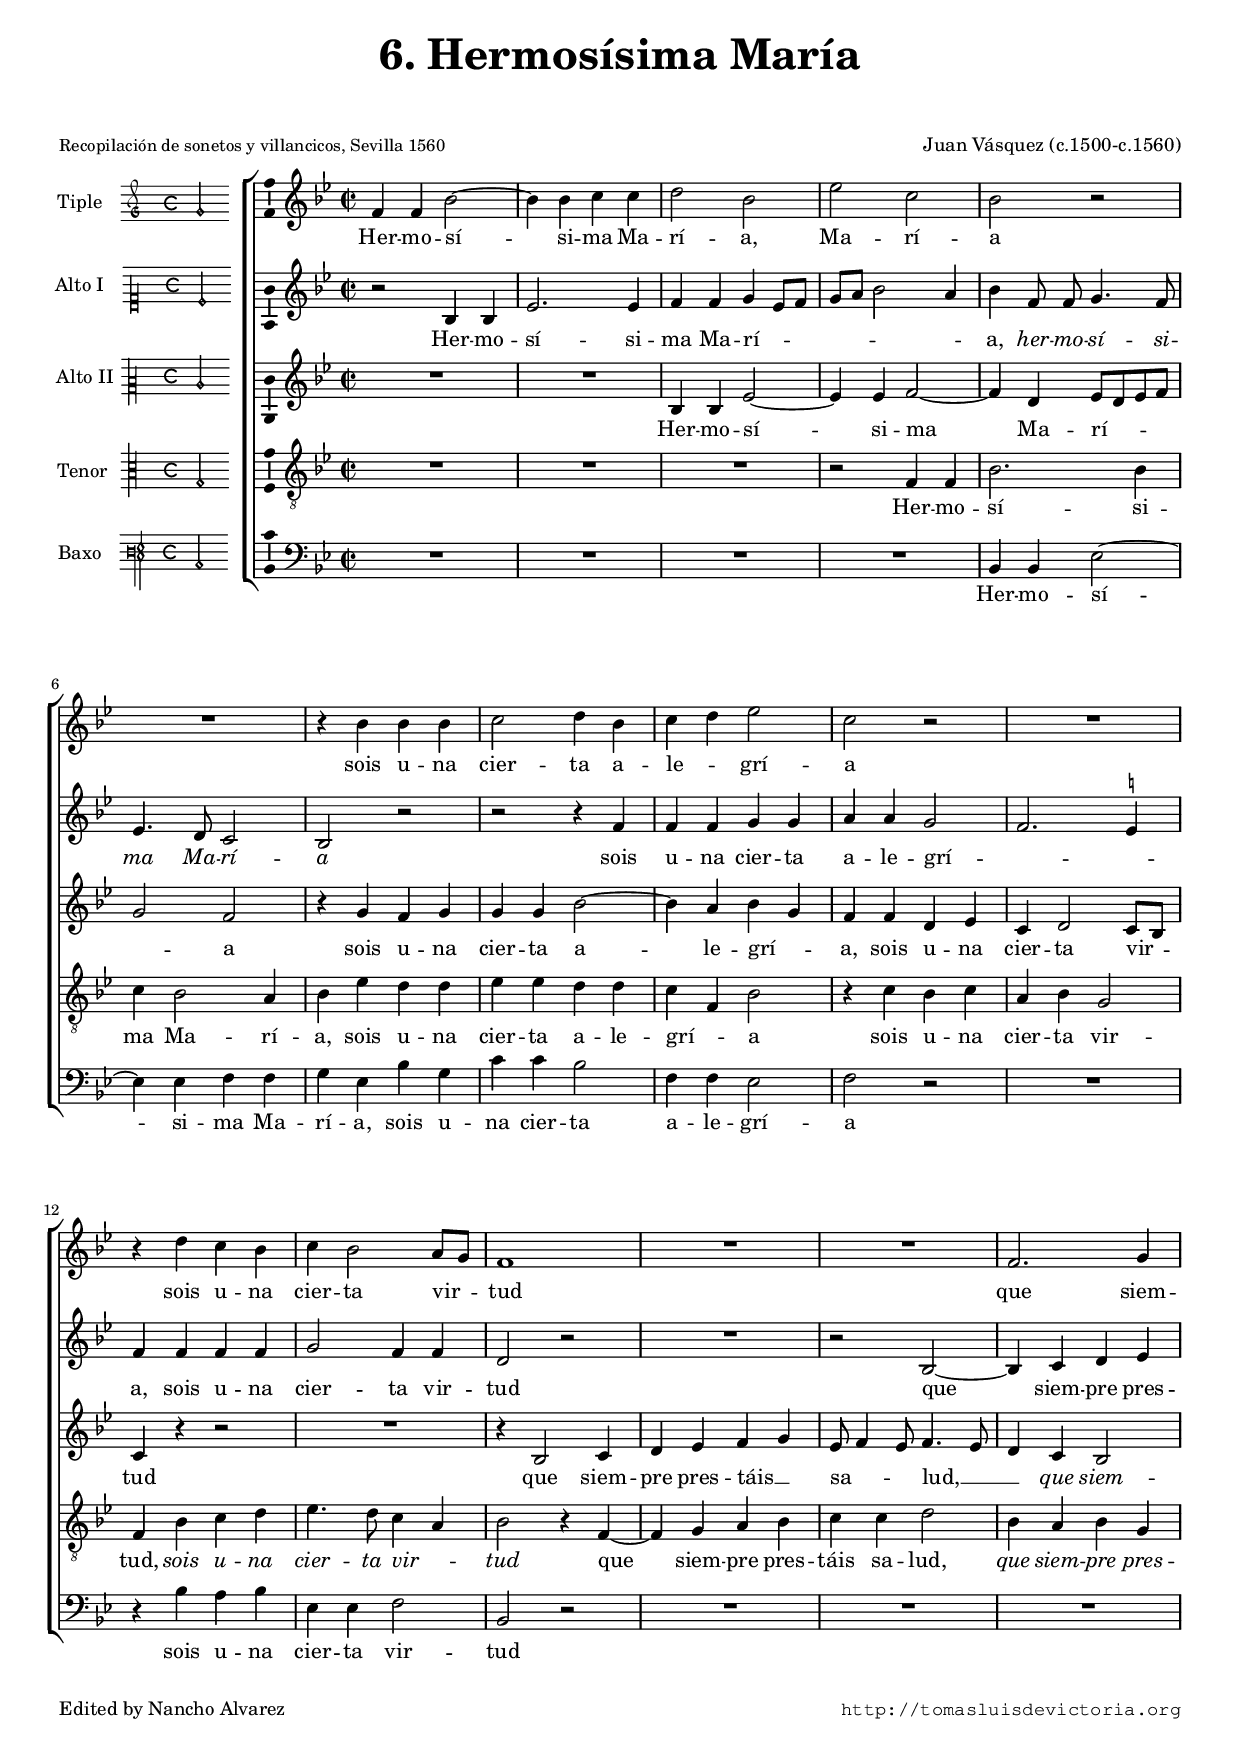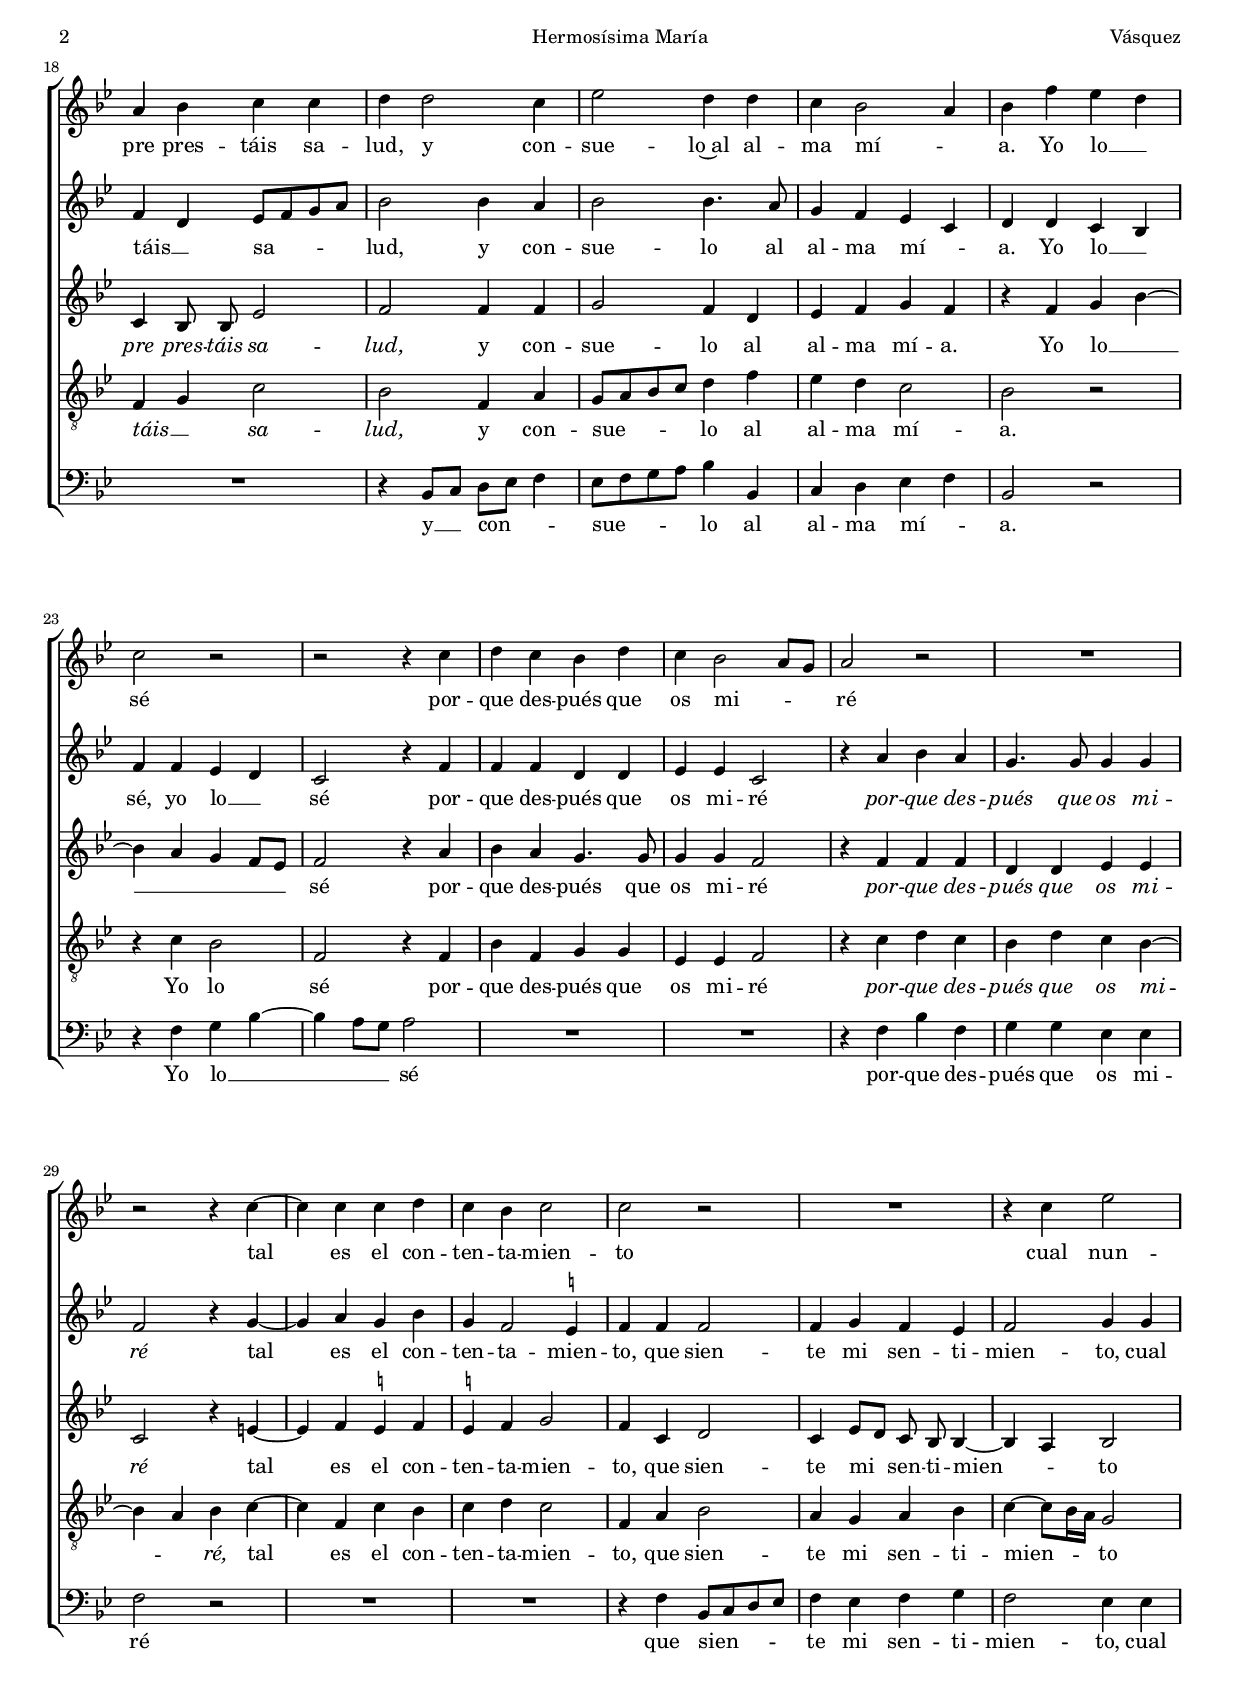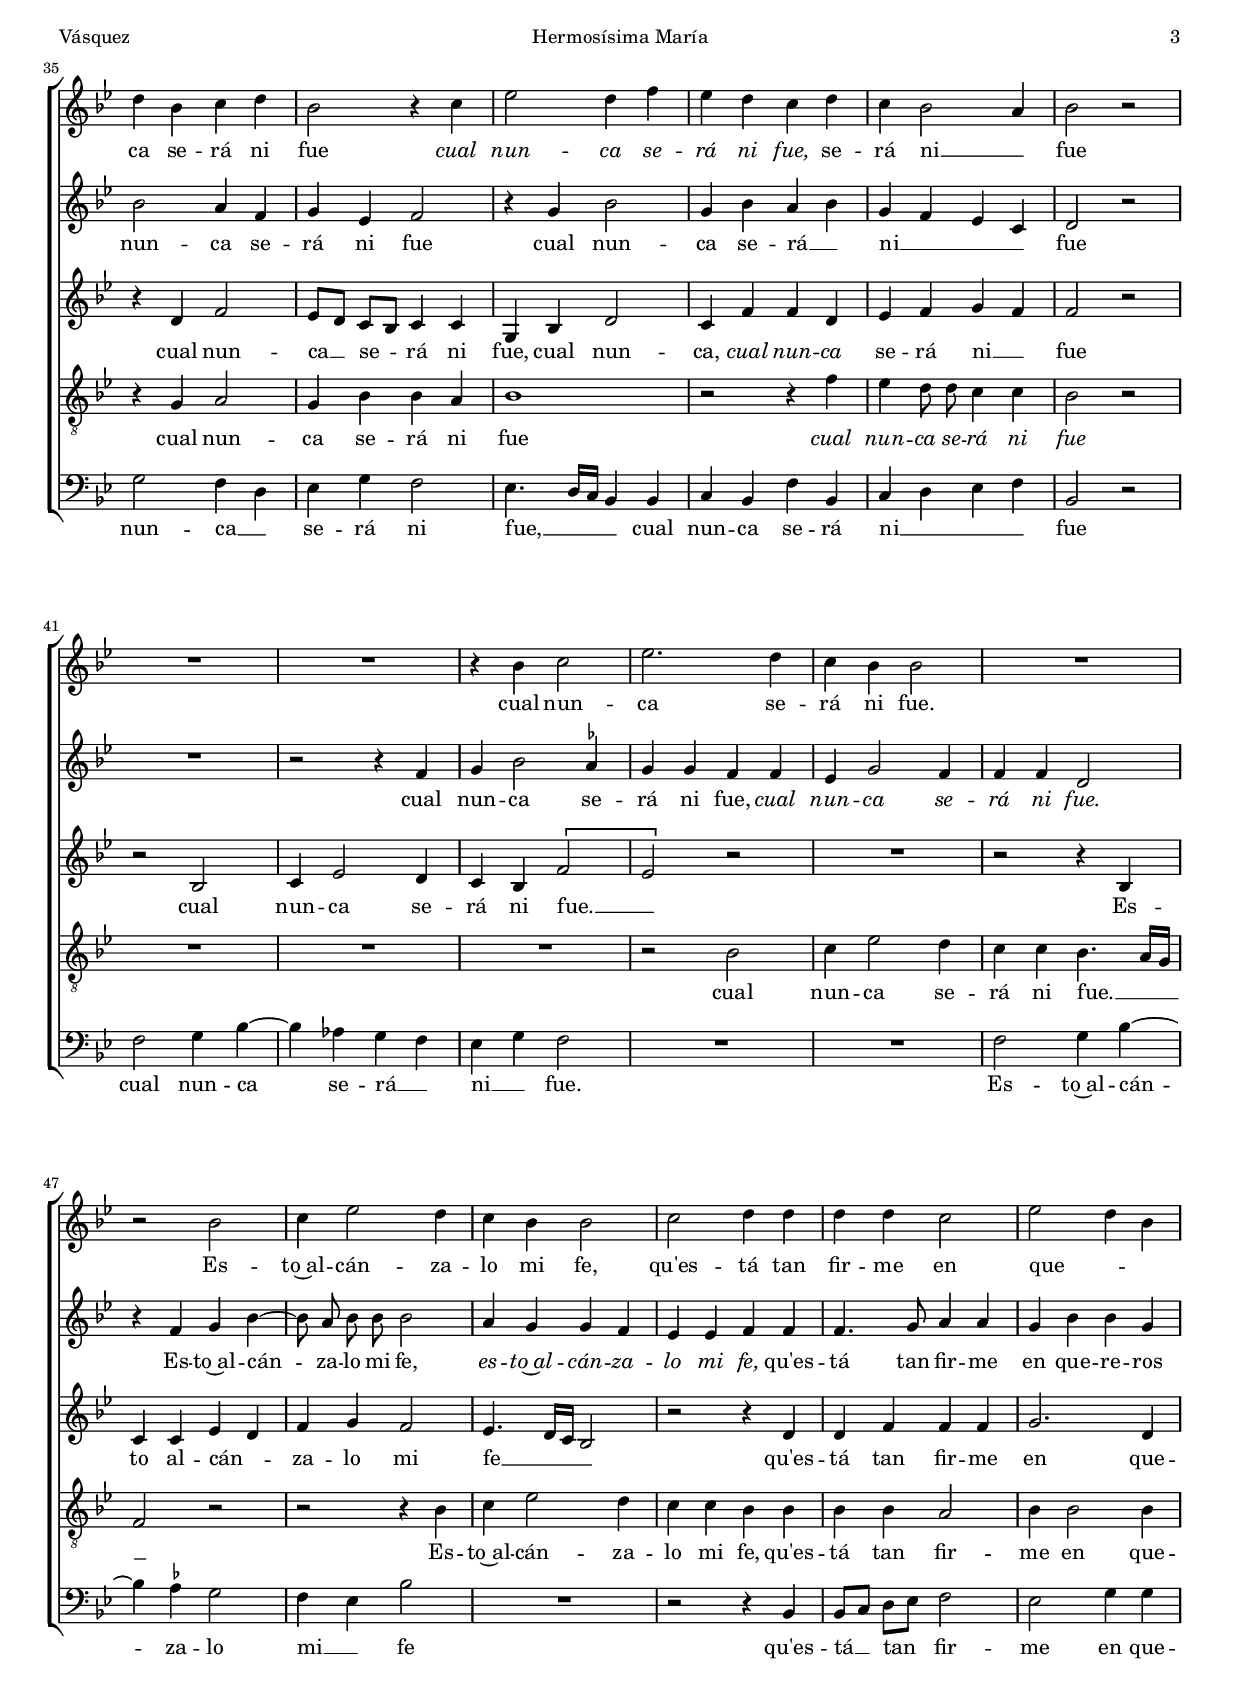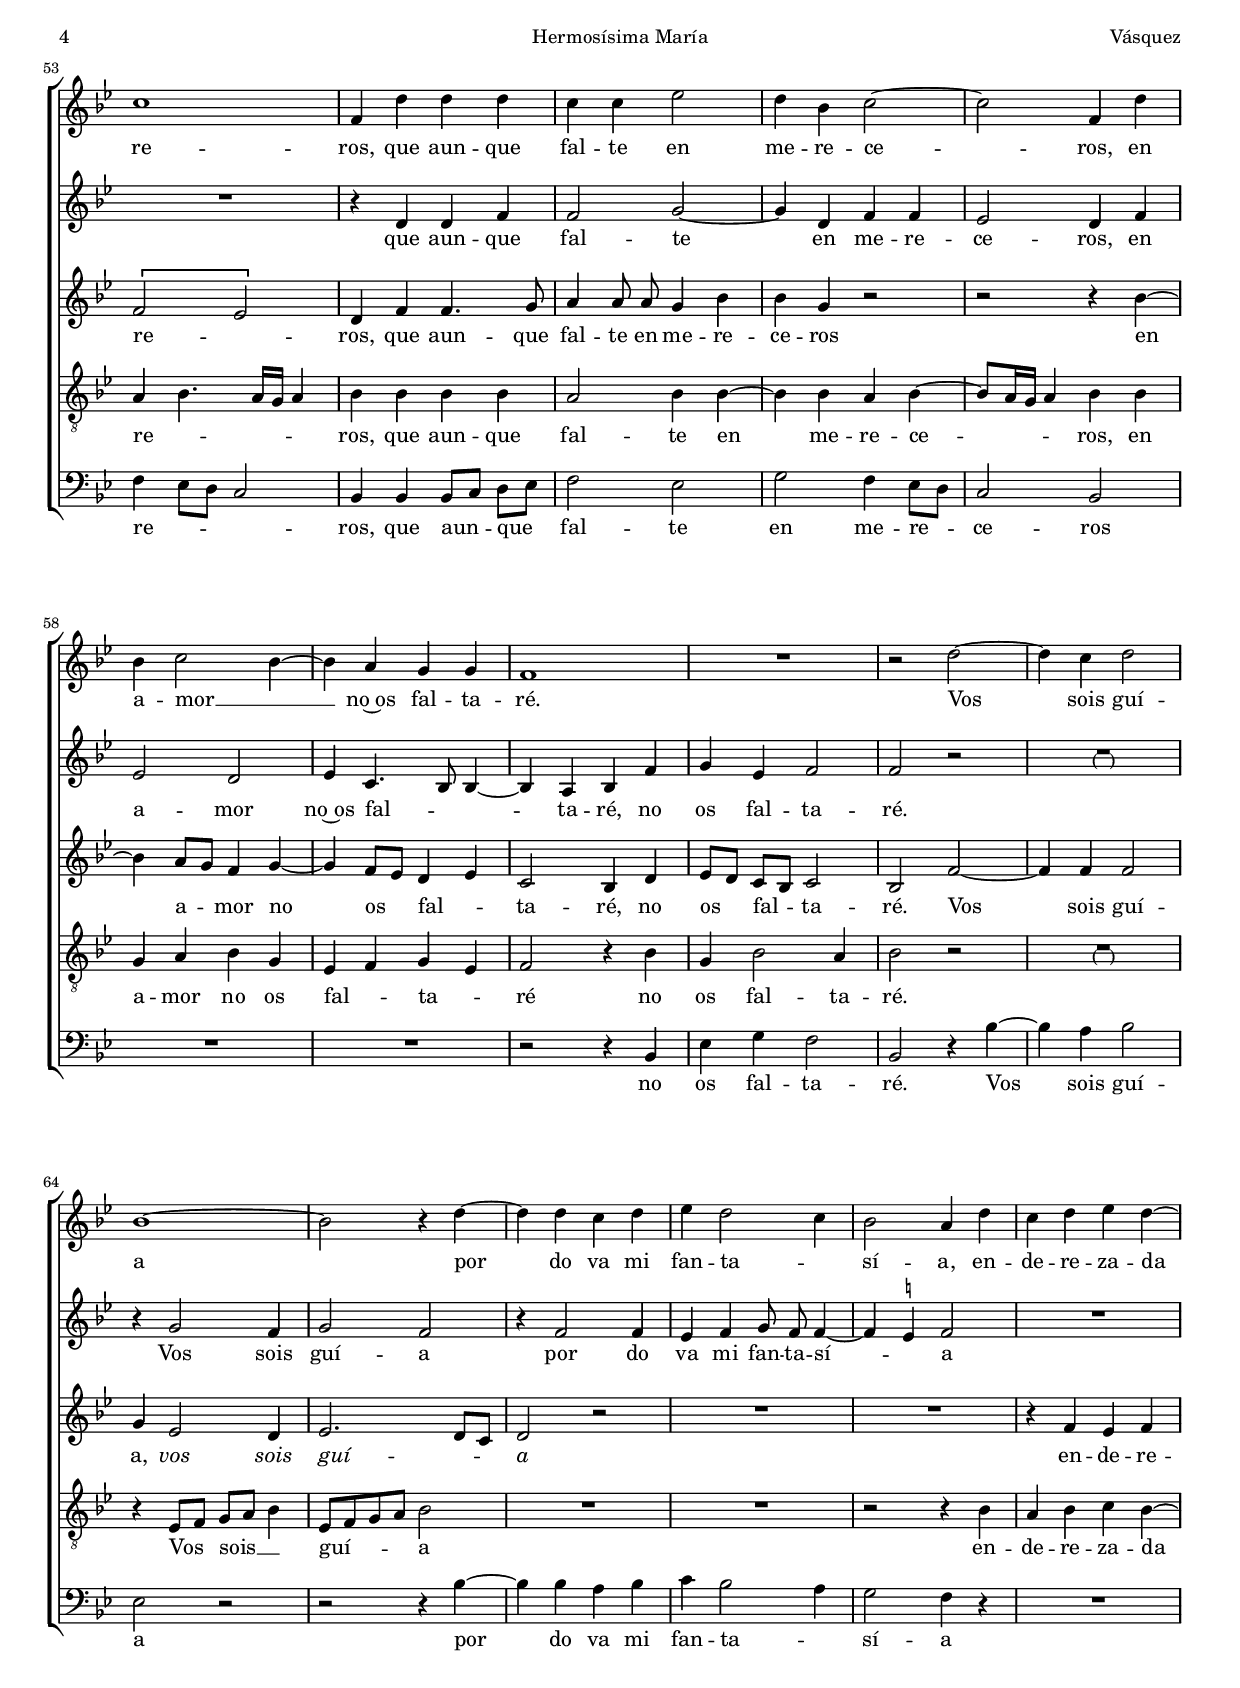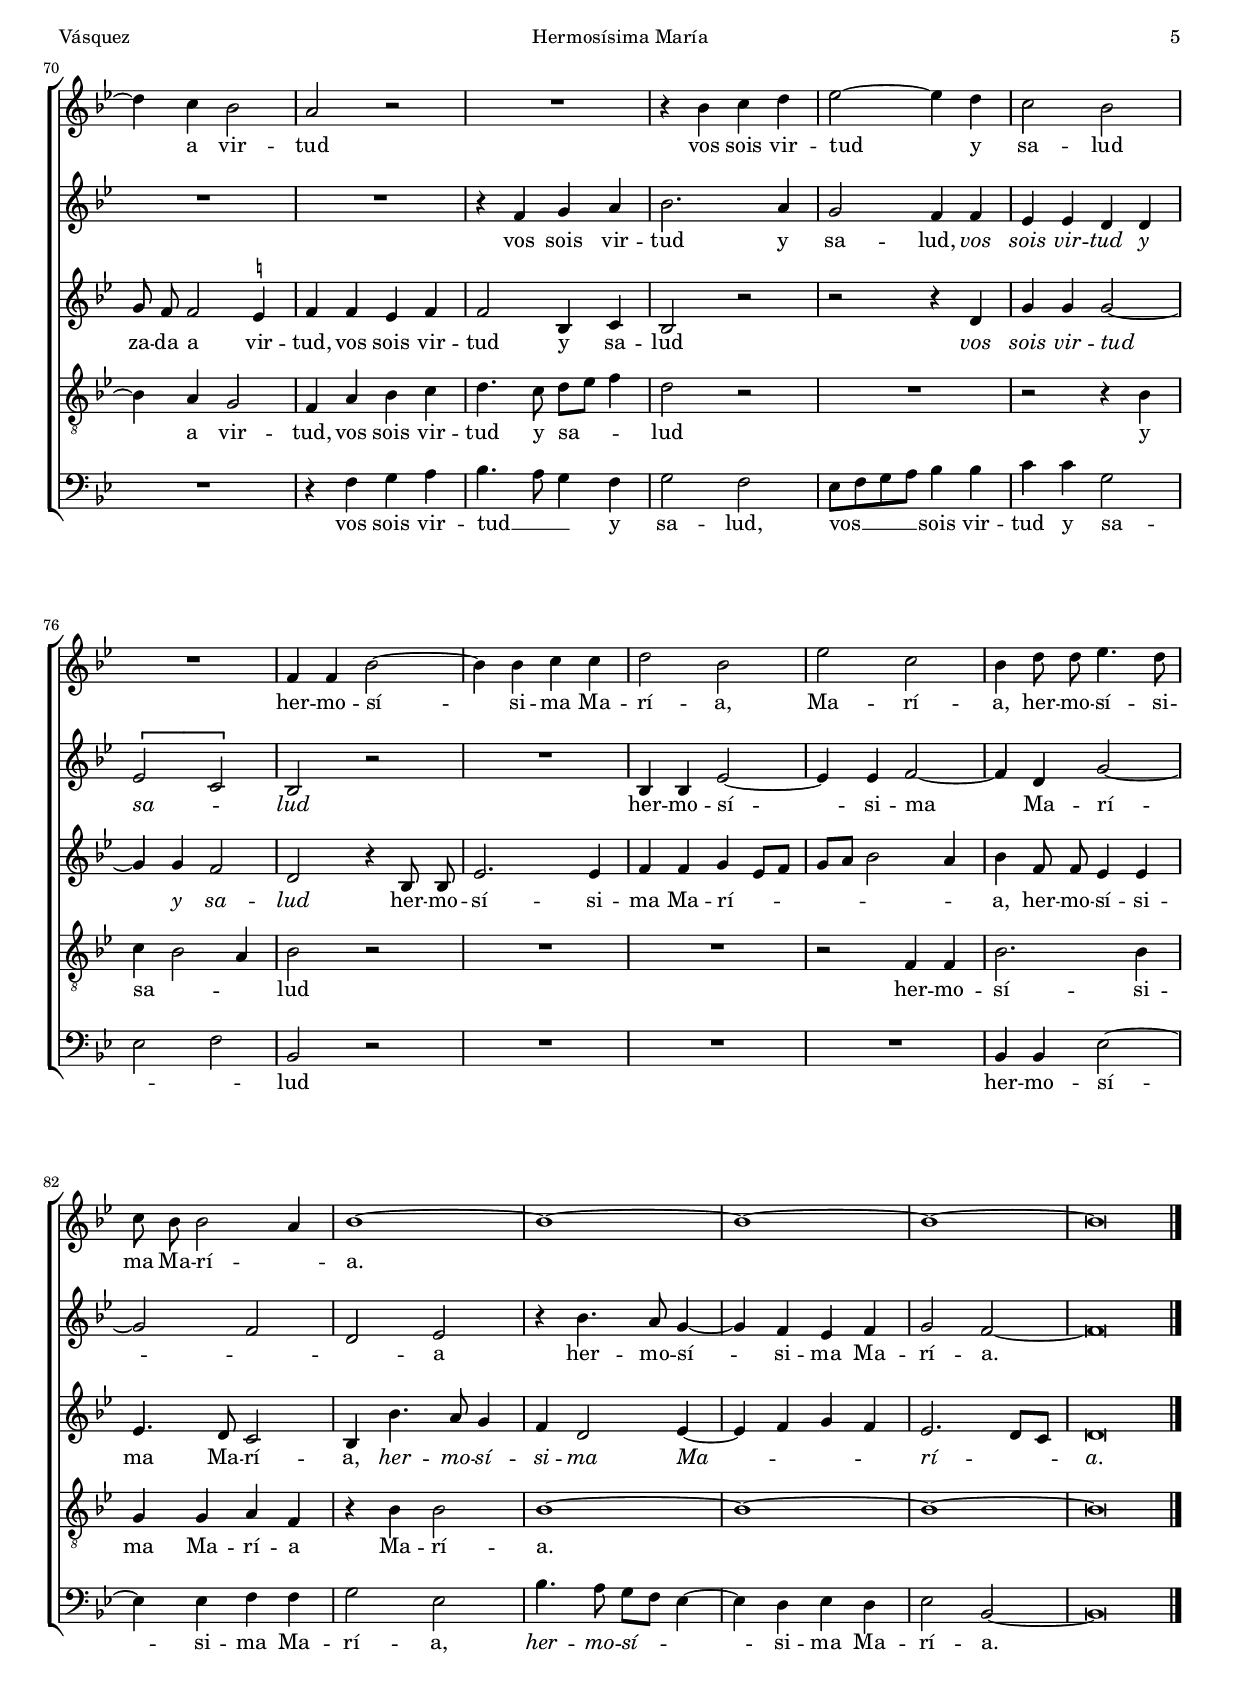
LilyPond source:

\version "2.18.0"

#(set-default-paper-size "a4")
#(set-global-staff-size 16.5)
#(ly:set-option 'point-and-click #f)
%mobile -s14.5 -i2.8

italicas=\override LyricText.font-shape = #'italic
rectas=\override LyricText.font-shape = #'upright
ss=\once \set suggestAccidentals = ##t
incipitwidth = 20
mtempo={\tempo 4 = 100}
mtempob={\tempo 4 = 50}

htitle="Hermosísima María"
hcomposer="Vásquez"

\header {
	title=\markup{\fontsize #3 "6. Hermosísima María"} % Hermosíssima
	%subtitle=\markup{""}
	subsubtitle=\markup{\null \vspace #2 }
        composer = \markup{"Juan Vásquez (c.1500-c.1560)"}
        pdfauthor=\composer
        %opus="(-)"
	poet=\markup{\smaller "Recopilación de sonetos y villancicos, Sevilla 1560"} 
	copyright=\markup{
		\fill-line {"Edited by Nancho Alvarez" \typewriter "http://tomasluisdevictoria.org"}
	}
%	tagline=""
}

global={\key c \major \time 2/2 \skip 1*87
        \bar "|."
}


cantus=\relative c''{
	g4 g c2 ~
	c4 c d d
	e2 c
	f d
	c r
	R1
	r4 c c c
	d2 e4 c
	d e f2
	d r
	R1
	r4 e d c
	d4 c2 b8 a
	g1
	R1*2
	g2. a4
	b4 c d d
	e e2 d4
	f2 e4 e
	d4 c2 b4
	c4 g' f e
	d2 r
	r2 r4 d
	e d c e
	d4 c2 b8 a
	b2 r
	R1
	r2 r4 d ~
	d d d e
	d c d2
	d r
	R1
	r4 d f2
	e4 c d e
	c2 r4 d
	f2 e4 g
	f e d e
	d c2 b4
	c2 r
	\break
	R1*2
	r4 c d2
	f2. e4
	d4 c c2
	R1
	r2 c
	d4 f2 e4
	d c c2
	d e4 e
	e e d2
	f2 e4 c
	d1
	g,4 e' e e
	d d f2
	e4 c d2 ~
	d g,4 e'
	c d2 c4 ~
	c b a4 a
	g1
	R1
	r2 e' ~
	e4 d e2
	c1 ~
	c2 r4 e ~
	e4 e d e
	f e2 d4
	c2 b4 e
	d e f e ~
	e d c2
	b r
	R1
	r4 c d e
	f2 ~ f4 e
	d2 c
	R1
	g4 g c2 ~
	c4 c d d
	e2 c
	f d
	c4 e8 \noBeam e f4. e8
	d8 \noBeam c c2 b4
	c1 ~
	c ~
	c ~
	c ~
	c\breve*1/2
}

altus=\relative c'{
	r2 c4 c
	f2. f4
	g4 g a f8 g
	a b c2 b4
	c4 g8 \noBeam g a4. g8
	f4. e8 d2
	c r
	r r4 g'
	g g a a
	b b a2
	g2. \ss fis4
	g4 g g g
	a2 g4 g
	e2 r
	R1
	r2 c ~
	c4 d e f
	g e f8 g a b
	c2 c4 b
	c2 c4. b8
	a4 g f d
	e e d c
	g' g f e
	d2 r4 g
	g g e e
	f4 f d2
	r4 b' c b
	a4. a8 a4 a
	g2 r4 a ~
	a b a4 c
	a g2 \ss fis4
	g4 g g2
	g4 a g f
	g2 a4 a
	c2 b4 g
	a f g2
	r4 a c2
	a4 c b c
	a g f d
	e2 r
	R1
	r2 r4 g
	a c2 \ss bes4
	a4 a g g
	f a2 g4
	g g e2
	r4 g a c ~
	c8 \noBeam b \noBeam c \noBeam c c2
	b4 a a4 g
	f f g g
	g4. a8 b4 b
	a4 c c a
	R1
	r4 e e g
	g2 a2 ~
	a4 e4 g g
	f2 e4 g
	f2 e
	f4 d4. c8 c4 ~
	c b4 c g'
	a f g2
	g r2
	\once \override MultiMeasureRestText #'outside-staff-priority = ##f 
        \once \override MultiMeasureRestText #'Y-offset = #-1.1
        R1^\markup "(  )" % falta un r2
	r4 a2 g4
	a2 g
	r4 g2 g4
	f g a8 \noBeam g g4 ~
	g4 \ss fis4 g2
	R1*3
	r4 g a b
	c2. b4
	a2 g4 g
	f f e4 e
	\[f2 d\]
	c r2
	R1
	c4 c f2 ~
	f4 f4 g2 ~
	g4 e4 a2 ~
	a g2
	e f2
	r4 c'4. b8 a4 ~
	a g4 f4 g % \ss bes ?
	a2 g ~
	g\breve*1/2
}

altusdos=\relative c'{
	R1*2
	c4 c f2 ~
	f4 f g2 ~
	g4 e f8 e f g
	a2 g
	r4 a g a
	a a c2 ~
	c4 b c a
	g g e f
	d e2 d8 c
	d4 r r2
	R1
	r4 c2 d4
	e f g a
	f8 g4 f8 g4. f8
	e4 d c2
	d4 c8 \noBeam c f2
	g g4 g
	a2 g4 e
	f g a4 g
	r4 g a c4 ~
	c b4 a4 g8 f
	g2 r4 b
	c b a4. a8
	a4 a g2
	r4 g g g
	e e f f
	d2 r4 fis4 ~
	fis g4 \ss fis4 g
	\ss fis g a2
	g4 d e2
	d4 f8 e d \noBeam c c4 ~
	c b4 c2
	r4 e g2
	f8[ e] d[ c] d4 d
	a c e2
	d4 g g e
	f g a4 g
	g2 r2
	r2 c,2
	d4 f2 e4
	d c \[g'2
	f\] r2
	R1
	r2 r4 c
	d d f e
	g a g2
	f4. e16 d c2
	r r4 e
	e g g g
	a2. e4
	\[g2 f\]
	e4 g g4. a8
	b4 b8 \noBeam b a4 c
	c a r2
	r2 r4 c ~
	c4 b8 a g4 a4 ~
	a4 g8 f e4 f
	d2 c4 e
	f8[ e] d[ c] d2
	c g'2 ~
	g4 g4 g2
	a4 f2 e4
	f2. e8 d
	e2 r2
	R1*2
	r4 g f g
	a8 \noBeam g g2 \ss fis4
	g4 g f4 g
	g2 c,4 d
	c2 r2
	r2 r4 e
	a a a2 ~ 
	a4 a4 g2
	e r4 c8 \noBeam c
	f2. f4
	g g a4 f8 g
	a b c2 b4
	c4 g8 \noBeam g f4 f
	f4. e8 d2
	c4 c'4. b8 a4
	g4 e2 f4 ~
	f g a g
	f2. e8 d
	e\breve*1/2
}

tenor=\relative c'{
	R1*3
	r2 g4 g
	c2. c4
	d4 c2 b4
	c4 f e e
	f f e e
	d g, c2
	r4 d c d 
	b c a2
	g4 c d e
	f4. e8 d4 b
	c2 r4 g ~
	g a b c
	d d e2
	c4 b c a
	g a d2
	c g4 b
	a8 b c d e4 g
	f e d2
	c r2
	r4 d c2
	g r4 g
	c g a a
	f f  g2
	r4 d' e d
	c e d c4 ~
	c b4 c4 d4 ~
	d4 g,4 d'4 c
	d e d2
	g,4 b c2
	b4 a b c d4 ~
	d8 c16 b a2
	r4 a b2
	a4 c c b
	c1
	r2 r4 g'
	f e8 \noBeam e d4 d
	c2 r2
	R1*3
	r2 c2
	d4 f2 e4
	d d c4. b16 a
	g2 r2
	r2 r4 c
	d f2 e4
	d d c c
	c c  b2
	c4 c2 c4
	b c4. b16 a b4
	c4 c c c
	b2 c4 c4 ~
	c c4 b4 c4 ~
	c8 b16 a b4 c4 c
	a b c a
	f g a4 f
	g2 r4 c
	a c2 b4
	c2 r2
	\once \override MultiMeasureRestText #'outside-staff-priority = ##f 
        \once \override MultiMeasureRestText #'Y-offset = #-1.1
        R1^\markup "(  )" % falta un r2
        r4 f,8 g a b c4
        f,8 g a b c2
	R1*2
	r2 r4 c
	b c d c4 ~
	c4 b4 a2
	g4 b c4 d
	e4. d8 e f g4
	e2 r2
	R1
	r2 r4 c
	d c2 b4
	c2 r2
	R1*2
	r2 g4 g
	c2. c4
	a a b g
	r4 c c2
	c1 ~
	c ~
	c ~
	c\breve*1/2
}

bassus=\relative c{
	R1*4
	c4 c f2 ~
	f4 f g g
	a f c' a
	d d c2
	g4 g f2
	g r
	R1
	r4 c b c
	f,4 f g2
	c,2 r
	R1*4
	r4 c8 d e f g4
	f8 g a b c4 c,
	d e f4 g
	c,2 r
	r4 g' a c ~
	c4 b8 a b2
	R1*2
	r4 g c g
	a a f f
	g2 r
	R1*2
	r4 g c,8 d e f
	g4 f g a
	g2 f4 f
	a2 g4 e
	f a g2
	f4. e16 d c4 c
	d c g' c,
	d e f g
	c,2 r
	g' a4 c ~
	c bes a g
	f a g2
	R1*2
	g2 a4 c ~
	c \ss bes a2
	g4 f c'2
	R1
	r2 r4 c, 
	c8[ d] e[ f] g2
	f2 a4 a
	g f8 e d2
	c4 c c8[ d] e[ f]
	g2 f
	a2 g4 f8 e
	d2 c
	R1*2
	r2 r4 c
	f a g2
	c,2 r4 c' ~
	c4 b c2
	f,2 r
	r2 r4 c' ~
	c c b c
	d c2 b4
	a2 g4 r
	R1*2
	r4 g a4 b
	c4. b8 a4 g
	a2 g
	f8 g a b c4 c
	d4 d a2
	f g
	c,2 r
	R1*3
	c4 c f2 ~
	f4 f g g
	a2 f
	c'4. b8 a8 g f4 ~ % \ss bes ?
	f e4 f e
	f2 c2 ~
	c\breve*1/2
}

% He hecho bastantes cambios en la aplicación de la letra,
% sin indicarlos

textocantus=\lyricmode{
Her -- mo -- sí -- si -- ma Ma -- rí -- a,
Ma -- rí -- a
sois u -- na cier -- ta a -- le -- _ grí -- a
sois u -- na cier -- ta vir -- _ tud
que siem -- pre pres -- táis sa -- lud,
y con -- sue -- lo~al al -- ma mí -- _ a.
Yo lo __ _ sé
por -- que des -- pués que os mi -- _ _ ré
tal es el con -- ten -- ta -- mien -- to
cual nun -- ca se -- rá ni fue
\italicas
cual nun -- ca se -- rá ni fue,
\rectas
se -- rá ni __ _ fue
cual nun -- ca se -- rá ni fue.
Es -- to~al -- cán -- za -- lo mi fe, % alcançalo
qu'es -- tá tan fir -- me en que -- _ _ re -- ros,
que aun -- que fal -- te en me -- re -- ce -- ros,
en a -- mor __ _ no~os fal -- ta -- ré.
Vos sois guí -- a
por do va mi fan -- ta -- _ sí -- a,
en -- de -- re -- za -- da % endereçada
a vir -- tud 
vos sois vir -- tud y sa -- lud
her -- mo -- sí -- si -- ma Ma -- rí -- a,
Ma -- rí -- a,
her -- mo -- sí -- si -- ma Ma -- rí -- _ a.
}

textoaltus=\lyricmode{
Her -- mo -- sí -- si -- ma Ma -- rí -- _ _ _ _ _ _ a,
\italicas
her -- mo -- sí -- si -- ma Ma -- rí -- a
\rectas
sois u -- na cier -- ta a -- le -- grí -- _ _ a,
sois u -- na cier -- ta vir -- tud
que siem -- pre pres -- táis __ _ sa -- _ _ _ lud,
y con -- sue -- lo al al -- ma mí -- _ a.
Yo lo __ _ sé,
yo lo __ _ sé
por -- que des -- pués que os mi -- ré
\italicas
por -- que des -- pués que os mi -- ré
\rectas
tal es el con -- ten -- ta -- mien -- to,
que sien -- te mi sen -- ti -- mien -- to,
cual nun -- ca se -- rá ni fue
cual nun -- ca se -- rá __ _ ni __ _ _ _ fue
cual nun -- ca se -- rá ni fue,
\italicas
cual nun -- ca se -- rá ni fue.
\rectas
Es -- to~al -- cán -- za -- lo mi fe,
\italicas
es -- to~al -- cán -- za -- lo mi fe,
\rectas
qu'es -- tá tan fir -- me en que -- re -- ros
que aun -- que fal -- te en me -- re -- ce -- ros,
en a -- mor no~os fal -- _ _ ta -- ré,
no os fal -- ta -- ré.
Vos sois guí -- a por do va mi fan -- ta -- sí -- _ a
vos sois vir -- tud y sa -- lud,
\italicas
vos sois vir -- tud y sa -- _ lud
\rectas
her -- mo -- sí -- si -- ma
Ma -- rí -- _ _ a
her -- mo -- sí -- si -- ma 
Ma -- rí -- a.
}

textoaltusdos=\lyricmode{
Her -- mo -- sí -- si -- ma Ma -- rí -- _ _ _ _ a
sois u -- na cier -- ta a -- le -- grí -- _ a,
sois u -- na cier -- ta vir -- _ tud
que siem -- pre pres -- táis __ _ sa -- _ _ lud, __ _ _ 
\italicas que siem -- pre pres -- táis sa -- lud, \rectas
%y con -- sue -- lo,
y con -- sue -- lo al al -- ma mí -- a.
Yo lo __ _ _ _ _ _ sé
por -- que des -- pués que os mi -- ré
\italicas
por -- que des -- pués que os mi -- ré
\rectas
tal es el con -- ten -- ta -- mien -- to,
que sien -- te mi _ sen -- ti -- mien -- _ to
cual nun -- ca __ _ se -- _ rá ni fue,
cual nun -- ca,
\italicas
cual nun -- ca \rectas
se -- rá ni __ _ fue
cual nun -- ca se -- rá ni fue. __ _
Es -- to al -- cán -- _ za -- lo mi fe __ _ _ _ 
qu'es -- tá tan fir -- me en que -- re -- _ ros,
que aun -- que fal -- te en me -- re -- ce -- ros % que~aun
en a -- _ mor no os _ fal -- _ ta -- ré,
no os _ fal -- _ ta -- ré.
Vos sois guí -- a,
\italicas
vos sois guí -- _ _ a
\rectas
en -- de -- re -- za -- da a vir -- tud,
vos sois vir -- tud y sa -- lud
\italicas
vos sois vir -- tud y sa -- lud
\rectas
her -- mo -- sí -- si -- ma
Ma -- rí -- _ _ _ _ _ _ a,
her -- mo -- sí -- si -- ma  Ma -- rí -- a,
\italicas % ?
her -- mo -- sí -- si -- ma Ma -- _ _ _ rí -- _ _ a.
}

textotenor=\lyricmode{
Her -- mo -- sí -- si -- ma Ma -- rí -- a,
sois u -- na cier -- ta a -- le -- grí -- _ a
sois u -- na cier -- ta vir -- tud,
\italicas
sois u -- na cier -- ta vir -- _ tud
\rectas
que siem -- pre pres -- táis sa -- lud,
\italicas
que siem -- pre pres -- táis __ _ sa -- lud,
\rectas
y con -- sue -- _ _ _ lo al al -- ma mí -- a.
Yo lo sé
por -- que des -- pués que os mi -- ré
\italicas
por -- que des -- pués que os mi -- _ ré,
\rectas
tal es el con -- ten -- ta -- mien -- to,
que sien -- te mi sen -- ti -- mien -- _ _ to
cual nun -- ca se -- rá ni fue
\italicas
cual nun -- ca se -- rá ni fue
\rectas
cual nun -- ca se -- rá ni fue. __ _ _ _ 
Es -- to~al -- cán -- za -- lo mi fe,
qu'es -- tá tan fir -- me en que -- re -- _ _ _ _ ros,
que aun -- que fal -- te en me -- re -- ce -- _ _ _ ros,
en a -- mor no os fal -- _ ta -- _ ré
no os fal -- ta -- ré.
Vos _ sois __ _ _ guí -- _ _ _ a
en -- de -- re -- za -- da a vir -- tud,
vos sois vir -- tud y sa -- _ _ lud
y sa -- _ _ lud
her -- mo -- sí -- si -- ma Ma -- rí -- a
Ma -- rí -- a.
}

textobassus=\lyricmode{
Her -- mo -- sí -- si -- ma Ma -- rí -- a,
sois u -- na cier -- ta a -- le -- grí -- a
sois u -- na cier -- ta vir -- tud
y __ _ con -- _ _ sue -- _ _ _ lo al al -- ma mí -- _ a.
Yo lo __ _ _ _ sé
por -- que des -- pués que os mi -- ré
que sien -- _ _ _ te mi sen -- ti -- mien -- to,
cual nun -- ca __ _ se -- rá ni fue, __ _ _ _ 
cual nun -- ca se -- rá ni __ _ _ _ fue
cual nun -- ca se -- rá __ _ ni __ _ fue.
Es -- to~al -- cán -- za -- lo mi __ _ fe
qu'es -- tá __ _ tan _ fir -- me en que -- re -- _ _ _ ros,
que aun -- _ que _ fal -- te en me -- re -- _ ce -- ros
no os fal -- ta -- ré.
Vos sois guí -- a
por do va mi fan -- ta -- _ sí -- a
vos sois vir -- tud __ _ _ y sa -- lud,
vos __ _ _ _ sois vir -- tud y sa -- _ _ lud
her -- mo -- sí -- si -- ma Ma -- rí -- a,
\italicas
her -- mo -- sí -- _ _ \rectas
si -- ma Ma -- rí -- a.
}


incipitcantus=\markup{
	\score{
		{ 
		\set Staff.instrumentName="Tiple   "
		\override NoteHead.style = #'neomensural
		\override Staff.TimeSignature.style = #'neomensural
		\cadenzaOn 
		\clef "petrucci-g"
		\key c \major
		\time 4/4
		g'2
		} 

	\layout { line-width=\incipitwidth indent = 0 }
	}
}

incipitaltus=\markup{
	\score{
		{ 
		\set Staff.instrumentName="Alto I   "
		\override NoteHead.style = #'neomensural
		\override Staff.TimeSignature.style = #'neomensural
		\cadenzaOn 
		\clef "petrucci-c1"
		\key c \major
		\time 4/4
                c'2
		} 

	\layout { line-width=\incipitwidth indent = 0 }
	}
}

incipitaltusdos=\markup{
	\score{
		{ 
		\set Staff.instrumentName="Alto II " % Quinta Parte
		\override NoteHead.style = #'neomensural 
		\override Staff.TimeSignature.style = #'neomensural
		\cadenzaOn 
		\clef "petrucci-c2"
		\key c \major
		\time 4/4
                c'2
		} 
	\layout { line-width=\incipitwidth indent = 0 }
	}
}


incipittenor=\markup{
	\score{
		{ 
		\set Staff.instrumentName="Tenor  "
		\override NoteHead.style = #'neomensural 
		\override Staff.TimeSignature.style = #'neomensural
		\cadenzaOn 
		\clef "petrucci-c3"
		\key c \major
		\time 4/4
                g2
		} 
	\layout { line-width=\incipitwidth indent=0 }
	}
}

incipitbassus=\markup{
	\score{
		{ 
		\set Staff.instrumentName="Baxo   "
		\override NoteHead.style = #'neomensural
		\override Staff.TimeSignature.style = #'neomensural
		\cadenzaOn 
		\clef "petrucci-f3"
		\key c \major
		\time 4/4
                c2
		} 
	\layout { line-width=\incipitwidth indent = 0 }
	}
}

%\layout {
%       \context {\Voice
%               \remove Ligature_bracket_engraver
%               \consists Mensural_ligature_engraver
%       }
%       line-width=\incipitwidth
%       indent = 0
%}

\score {\transpose c' bes{
\new ChoirStaff<<

	\new Staff <<\global
	\new Voice="v1" {
		\set Staff.instrumentName=\incipitcantus
		\clef "treble"
		\cantus }
	\new Lyrics \lyricsto "v1" {\textocantus }
	>>

	\new Staff <<\global
	\new Voice="v2" {
		\set Staff.instrumentName=\incipitaltus
		\clef "treble"
		\altus }
	\new Lyrics \lyricsto "v2" {\textoaltus }
	>>

	\new Staff <<\global
	\new Voice="v5" {
		\set Staff.instrumentName=\incipitaltusdos
		\clef "treble"
		\altusdos }
	\new Lyrics \lyricsto "v5" {\textoaltusdos }
	>>
	
	\new Staff <<\global
	\new Voice="v3" {
		\set Staff.instrumentName=\incipittenor
		\clef "G_8"
		\tenor }
	\new Lyrics \lyricsto "v3" {\textotenor }
	>>

	\new Staff <<\global
	\new Voice="v4" {
		\set Staff.instrumentName=\incipitbassus
		\clef "bass"
		\bassus }
	\new Lyrics \lyricsto "v4" {\textobassus }
	>>
	
>>

	} % transpose

\layout{ 
	\context {\Lyrics 
		\override VerticalAxisGroup.staff-affinity = #UP
		\override VerticalAxisGroup.nonstaff-relatedstaff-spacing =
			#'((basic-distance . 0) (minimum-distance . 0) (padding . .6))
		\override LyricText.font-size = #1.2
		\override LyricHyphen.minimum-distance = #0.5
	}
	\context {\Score 
		tempoHideNote = ##t
		\override BarNumber.padding = #2 
	}
	\context {\Voice 
		%melismaBusyProperties = #'()
		%autoBeaming = ##f
	}
	\context {\Staff 
                %\RemoveEmptyStaves
                %\override VerticalAxisGroup.remove-first = ##t
		\override VerticalAxisGroup.staff-staff-spacing =
			#'((basic-distance . 11) (minimum-distance . 0) (padding . 1))
		\consists Ambitus_engraver 
		\override LigatureBracket.padding = #1
	}
}

%\midi { \mtempo }

}


\paper{
	evenHeaderMarkup=\markup  \fill-line { \fromproperty #'page:page-number-string \htitle \hcomposer }
	oddHeaderMarkup= \markup  \fill-line { \on-the-fly #not-first-page \hcomposer \on-the-fly #not-first-page \htitle \on-the-fly #not-first-page \fromproperty #'page:page-number-string }
	%system-count=20
	%page-count = 8
	systems-per-page = 3
	ragged-last-bottom = ##f
	indent=3.3\cm
	system-system-spacing =
	#'((basic-distance . 20) (minimum-distance . 0) (padding . 5))
	top-system-spacing = % header
	#'((basic-distance . 9) (minimum-distance . 0) (padding . 0))
	last-bottom-spacing = % footer
	#'((basic-distance . 13) (minimum-distance . 0) (padding . 0))
	markup-system-spacing.padding = #1.5
}
